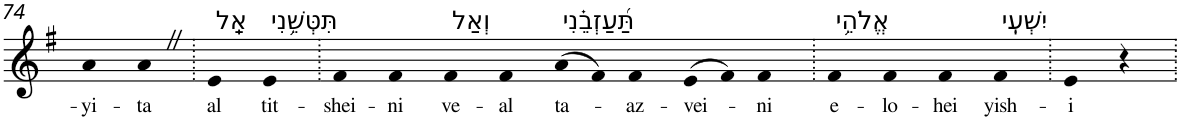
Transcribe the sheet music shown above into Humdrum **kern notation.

**kern	**text
*part1	*part1
*staff1	*staff1
*I"Piano	*
*I'Pno	*
!!LO:PB:g=z
*clefG2	*
*k[f#]	*
*G:	*
=74	=74
!	!LO:LY:b
4a	-yi-
!	!LO:LY:b
4aZ	-ta
=75.	=75.
!LO:TX:a:t=אַֽל	!
!	!LO:LY:b
4e	al
!LO:TX:a:t=תִּטְּשֵׁ֥נִי	!
!	!LO:LY:b
4e	tit-
=76.	=76.
!	!LO:LY:b
4f#	-shei-
!	!LO:LY:b
4f#	-ni
!LO:TX:a:t=וְאַל	!
!	!LO:LY:b
4f#	ve-
!	!LO:LY:b
4f#	-al
!LO:TX:a:t=תַּ֝עַזְבֵ֗נִי	!
!	!LO:LY:b
(>8a	ta-
8f#)	.
!	!LO:LY:b
4f#	-az-
!	!LO:LY:b
(>8e	-vei-
8f#)	.
!	!LO:LY:b
4f#	-ni
=77.	=77.
!LO:TX:a:t=אֱלֹהֵ֥י	!
!	!LO:LY:b
4f#	e-
!	!LO:LY:b
4f#	-lo-
!	!LO:LY:b
4f#	-hei
!LO:TX:a:t=יִשְׁעִֽי	!
!	!LO:LY:b
4f#	yish-
=78.	=78.
!	!LO:LY:b
4e	-i
4r	.
=.	=.
*-	*-
